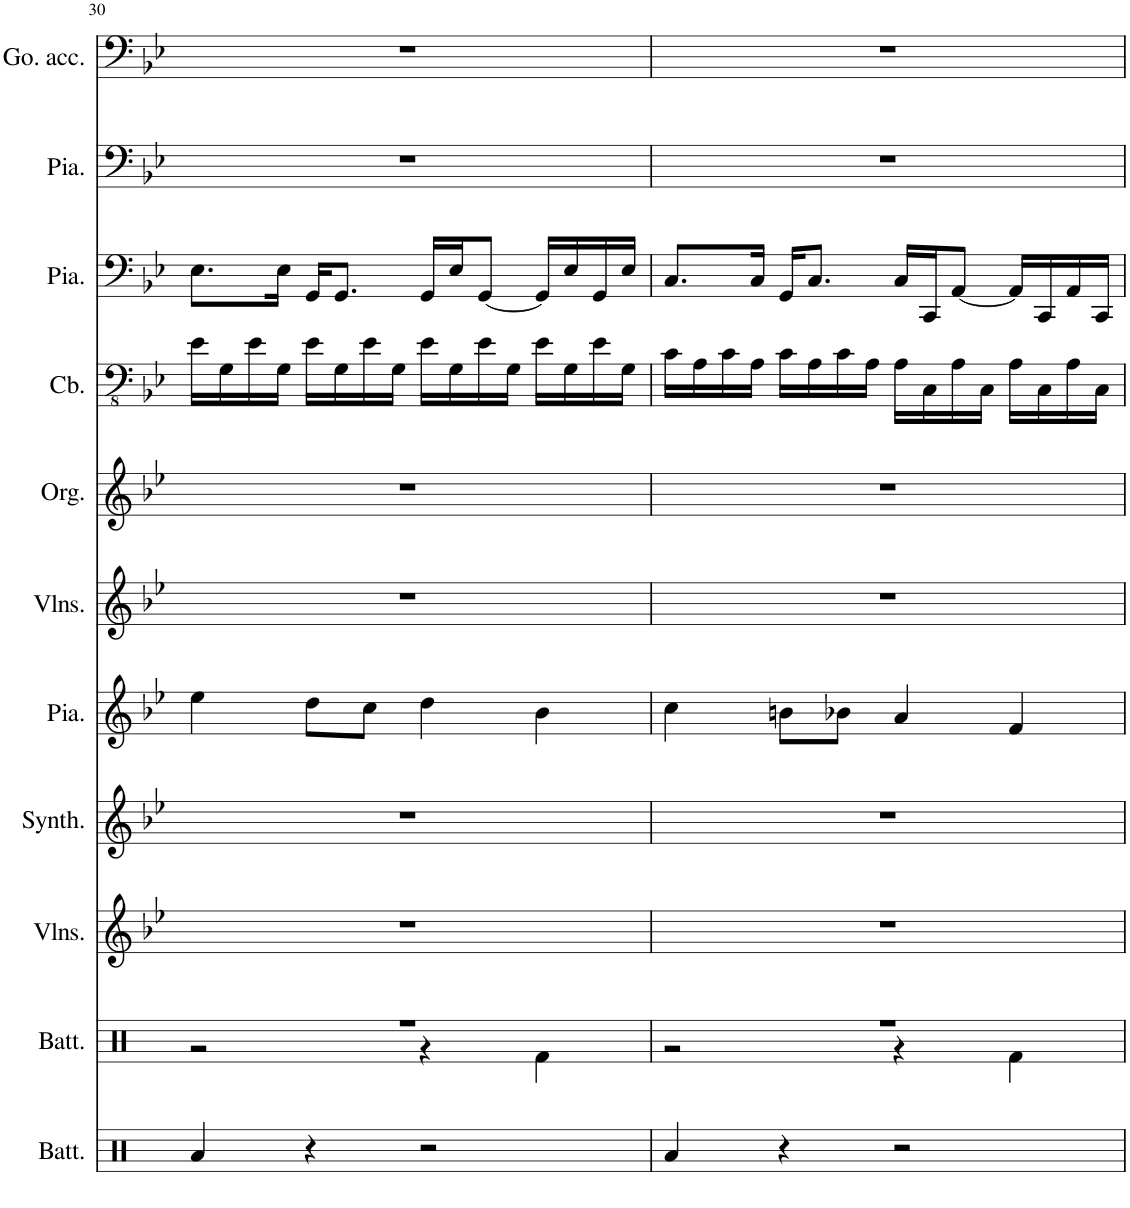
**kern	**kern	**kern	**kern	**kern	**kern	**kern	**kern	**kern	**kern	**kern
*part11	*part10	*part9	*part8	*part7	*part6	*part5	*part4	*part3	*part2	*part1
*staff11	*staff10	*staff9	*staff8	*staff7	*staff6	*staff5	*staff4	*staff3	*staff2	*staff1
*I"Batterie	*I"Batterie	*I"Violons	*I"Synthétiseur d'instruments à cordes	*I"Piano	*I"Violons	*I"Orgue	*I"Contrebasse	*I"Piano	*I"Piano	*I"Gongs accordés
*I'Batt.	*I'Batt.	*I'Vlns.	*I'Synth.	*I'Pia.	*I'Vlns.	*I'Org.	*I'Cb.	*I'Pia.	*I'Pia.	*I'Go. acc.
!!LO:PB:g=z
*clefX	*clefX	*clefG2	*clefG2	*clefG2	*clefG2	*clefG2	*clefFv4	*clefF4	*clefF4	*clefF4
*	*	*	*	*	*	*	*Trd7c12	*	*	*
*k[]	*k[]	*k[b-e-]	*k[b-e-]	*k[b-e-]	*k[b-e-]	*k[b-e-]	*k[b-e-]	*k[b-e-]	*k[b-e-]	*k[b-e-]
*M4/4	*M4/4	*M4/4	*M4/4	*M4/4	*M4/4	*M4/4	*M4/4	*M4/4	*M4/4	*M4/4
=30	=30	=30	=30	=30	=30	=30	=30	=30	=30	=30
*	*^	*	*	*	*	*	*	*	*	*
4Ra/	1r	2r	1r	1r	4ee-\	1r	1r	16E-\LL	8.E-\L	1r	1r
.	.	.	.	.	.	.	.	16GG\	.	.	.
.	.	.	.	.	.	.	.	16E-\	.	.	.
.	.	.	.	.	.	.	.	16GG\JJ	16E-\Jk	.	.
4r	.	.	.	.	8dd\L	.	.	16E-\LL	16GG/KL	.	.
.	.	.	.	.	.	.	.	16GG\	8.GG/J	.	.
.	.	.	.	.	8cc\J	.	.	16E-\	.	.	.
.	.	.	.	.	.	.	.	16GG\JJ	.	.	.
2r	.	4r	.	.	4dd\	.	.	16E-\LL	16GG/LL	.	.
.	.	.	.	.	.	.	.	16GG\	16E-/J	.	.
.	.	.	.	.	.	.	.	16E-\	[8GG/J	.	.
.	.	.	.	.	.	.	.	16GG\JJ	.	.	.
.	.	4Rf\	.	.	4b-\	.	.	16E-\LL	16GG/LL]	.	.
.	.	.	.	.	.	.	.	16GG\	16E-/	.	.
.	.	.	.	.	.	.	.	16E-\	16GG/	.	.
.	.	.	.	.	.	.	.	16GG\JJ	16E-/JJ	.	.
=31	=31	=31	=31	=31	=31	=31	=31	=31	=31	=31	=31
4Ra/	1r	2r	1r	1r	4cc\	1r	1r	16C\LL	8.C/L	1r	1r
.	.	.	.	.	.	.	.	16AA\	.	.	.
.	.	.	.	.	.	.	.	16C\	.	.	.
.	.	.	.	.	.	.	.	16AA\JJ	16C/Jk	.	.
4r	.	.	.	.	8bn\L	.	.	16C\LL	16GG/KL	.	.
.	.	.	.	.	.	.	.	16AA\	8.C/J	.	.
.	.	.	.	.	8b-X\J	.	.	16C\	.	.	.
.	.	.	.	.	.	.	.	16AA\JJ	.	.	.
2r	.	4r	.	.	4a/	.	.	16AA\LL	16C/LL	.	.
.	.	.	.	.	.	.	.	16CC\	16CC/J	.	.
.	.	.	.	.	.	.	.	16AA\	[8AA/J	.	.
.	.	.	.	.	.	.	.	16CC\JJ	.	.	.
.	.	4Rf\	.	.	4f/	.	.	16AA\LL	16AA/LL]	.	.
.	.	.	.	.	.	.	.	16CC\	16CC/	.	.
.	.	.	.	.	.	.	.	16AA\	16AA/	.	.
.	.	.	.	.	.	.	.	16CC\JJ	16CC/JJ	.	.
*	*v	*v	*	*	*	*	*	*	*	*	*
=	=	=	=	=	=	=	=	=	=	=
*-	*-	*-	*-	*-	*-	*-	*-	*-	*-	*-
